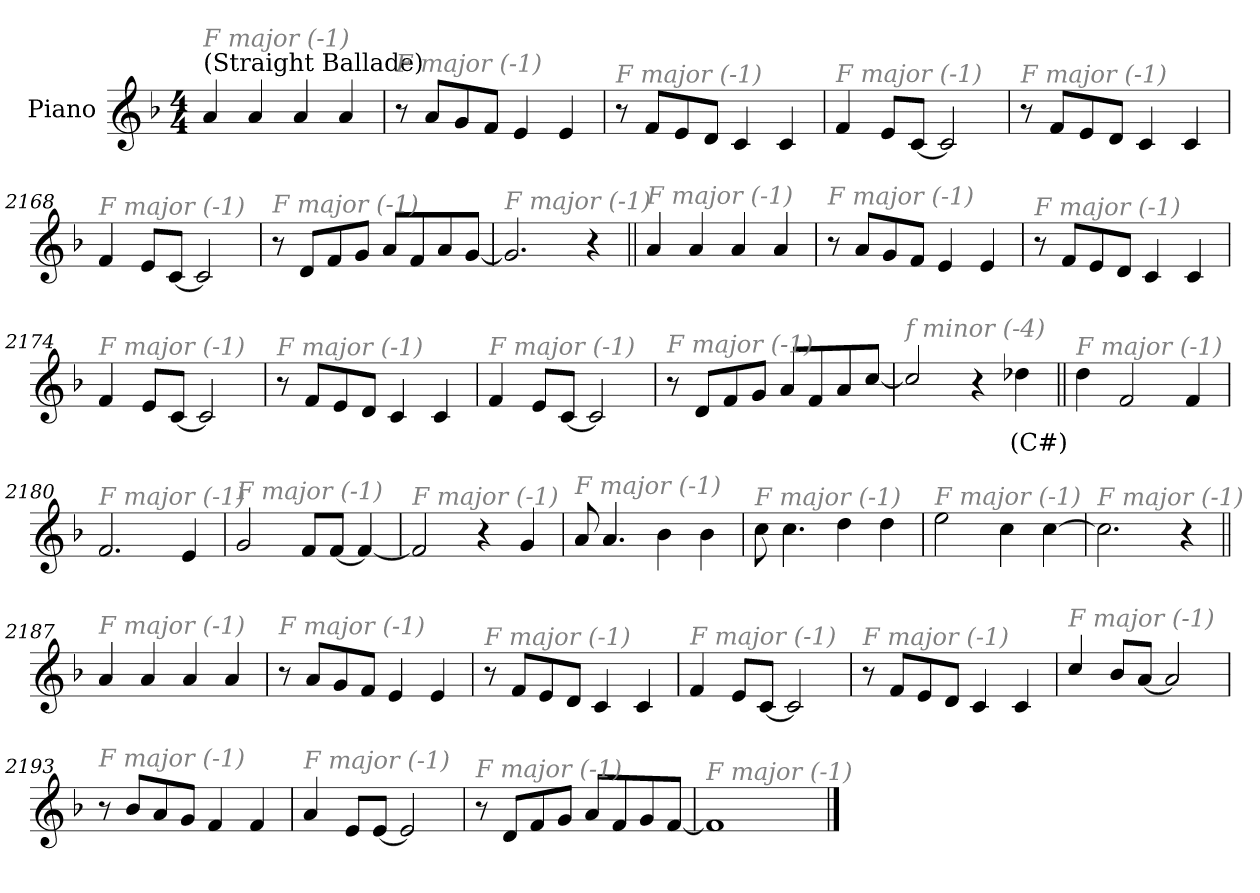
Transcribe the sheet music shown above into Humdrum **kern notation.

**kern	**text
*part1	*part1
*staff1	*staff1
*I"Piano	*
*I'Pno.	*
*clefG2	*
*k[b-]	*
*M4/4	*
*MM100	*
=1	=1
!LO:TX:a:t=(Straight Ballade)	!
!LO:TX:i:color=#808080:t=F major (-1)	!
4a/	.
4a/	.
4a/	.
4a/	.
=2164	=2164
!LO:TX:i:color=#808080:t=F major (-1)	!
8r	.
8a/L	.
8g/	.
8f/J	.
4e/	.
4e/	.
=2165	=2165
!LO:TX:i:color=#808080:t=F major (-1)	!
8r	.
8f/L	.
8e/	.
8d/J	.
4c/	.
4c/	.
=2166	=2166
!LO:TX:i:color=#808080:t=F major (-1)	!
4f/	.
8e/L	.
[8c/J	.
2c/]	.
!!LO:LB:g=z
=2167	=2167
!LO:TX:i:color=#808080:t=F major (-1)	!
8r	.
8f/L	.
8e/	.
8d/J	.
4c/	.
4c/	.
=2168	=2168
!LO:TX:i:color=#808080:t=F major (-1)	!
4f/	.
8e/L	.
[8c/J	.
2c/]	.
=2169	=2169
!LO:TX:i:color=#808080:t=F major (-1)	!
8r	.
8d/L	.
8f/	.
8g/J	.
8a/L	.
8f/	.
8a/	.
[8g/J	.
=2170	=2170
!LO:TX:i:color=#808080:t=F major (-1)	!
2.g/]	.
4r	.
!!LO:LB:g=z
=2171||	=2171||
!LO:TX:i:color=#808080:t=F major (-1)	!
4a/	.
4a/	.
4a/	.
4a/	.
=2172	=2172
!LO:TX:i:color=#808080:t=F major (-1)	!
8r	.
8a/L	.
8g/	.
8f/J	.
4e/	.
4e/	.
=2173	=2173
!LO:TX:i:color=#808080:t=F major (-1)	!
8r	.
8f/L	.
8e/	.
8d/J	.
4c/	.
4c/	.
=2174	=2174
!LO:TX:i:color=#808080:t=F major (-1)	!
4f/	.
8e/L	.
[8c/J	.
2c/]	.
!!LO:LB:g=z
=2175	=2175
!LO:TX:i:color=#808080:t=F major (-1)	!
8r	.
8f/L	.
8e/	.
8d/J	.
4c/	.
4c/	.
=2176	=2176
!LO:TX:i:color=#808080:t=F major (-1)	!
4f/	.
8e/L	.
[8c/J	.
2c/]	.
=2177	=2177
!LO:TX:i:color=#808080:t=F major (-1)	!
8r	.
8d/L	.
8f/	.
8g/J	.
8a/L	.
8f/	.
8a/	.
[8cc/J	.
=2178	=2178
!LO:TX:i:color=#808080:t=f minor (-4)	!
2cc/]	.
4r	.
4dd-Xi\	(C#)
!!LO:LB:g=z
=2179||	=2179||
!LO:TX:i:color=#808080:t=F major (-1)	!
4dd\	.
2f/	.
4f/	.
=2180	=2180
!LO:TX:i:color=#808080:t=F major (-1)	!
2.f/	.
4e/	.
=2181	=2181
!LO:TX:i:color=#808080:t=F major (-1)	!
2g/	.
8f/L	.
[8f/J	.
4f/_	.
=2182	=2182
!LO:TX:i:color=#808080:t=F major (-1)	!
2f/]	.
4r	.
4g/	.
!!LO:LB:g=z
=2183	=2183
!LO:TX:i:color=#808080:t=F major (-1)	!
8a/	.
4.a/	.
4b-\	.
4b-\	.
=2184	=2184
!LO:TX:i:color=#808080:t=F major (-1)	!
8cc\	.
4.cc\	.
4dd\	.
4dd\	.
=2185	=2185
!LO:TX:i:color=#808080:t=F major (-1)	!
2ee\	.
4cc\	.
[4cc\	.
=2186	=2186
!LO:TX:i:color=#808080:t=F major (-1)	!
2.cc\]	.
4r	.
!!LO:LB:g=z
=2187||	=2187||
!LO:TX:i:color=#808080:t=F major (-1)	!
4a/	.
4a/	.
4a/	.
4a/	.
=2188	=2188
!LO:TX:i:color=#808080:t=F major (-1)	!
8r	.
8a/L	.
8g/	.
8f/J	.
4e/	.
4e/	.
=2189	=2189
!LO:TX:i:color=#808080:t=F major (-1)	!
8r	.
8f/L	.
8e/	.
8d/J	.
4c/	.
4c/	.
=2190	=2190
!LO:TX:i:color=#808080:t=F major (-1)	!
4f/	.
8e/L	.
[8c/J	.
2c/]	.
!!LO:LB:g=z
=2191	=2191
!LO:TX:i:color=#808080:t=F major (-1)	!
8r	.
8f/L	.
8e/	.
8d/J	.
4c/	.
4c/	.
=2192	=2192
!LO:TX:i:color=#808080:t=F major (-1)	!
4cc/	.
8b-/L	.
[8a/J	.
2a/]	.
=2193	=2193
!LO:TX:i:color=#808080:t=F major (-1)	!
8r	.
8b-/L	.
8a/	.
8g/J	.
4f/	.
4f/	.
!!LO:LB:g=z
=2194	=2194
!LO:TX:i:color=#808080:t=F major (-1)	!
4a/	.
8e/L	.
[8e/J	.
2e/]	.
=2195	=2195
!LO:TX:i:color=#808080:t=F major (-1)	!
8r	.
8d/L	.
8f/	.
8g/J	.
8a/L	.
8f/	.
8g/	.
[8f/J	.
=2196	=2196
!LO:TX:i:color=#808080:t=F major (-1)	!
1f]	.
==	==
*-	*-
